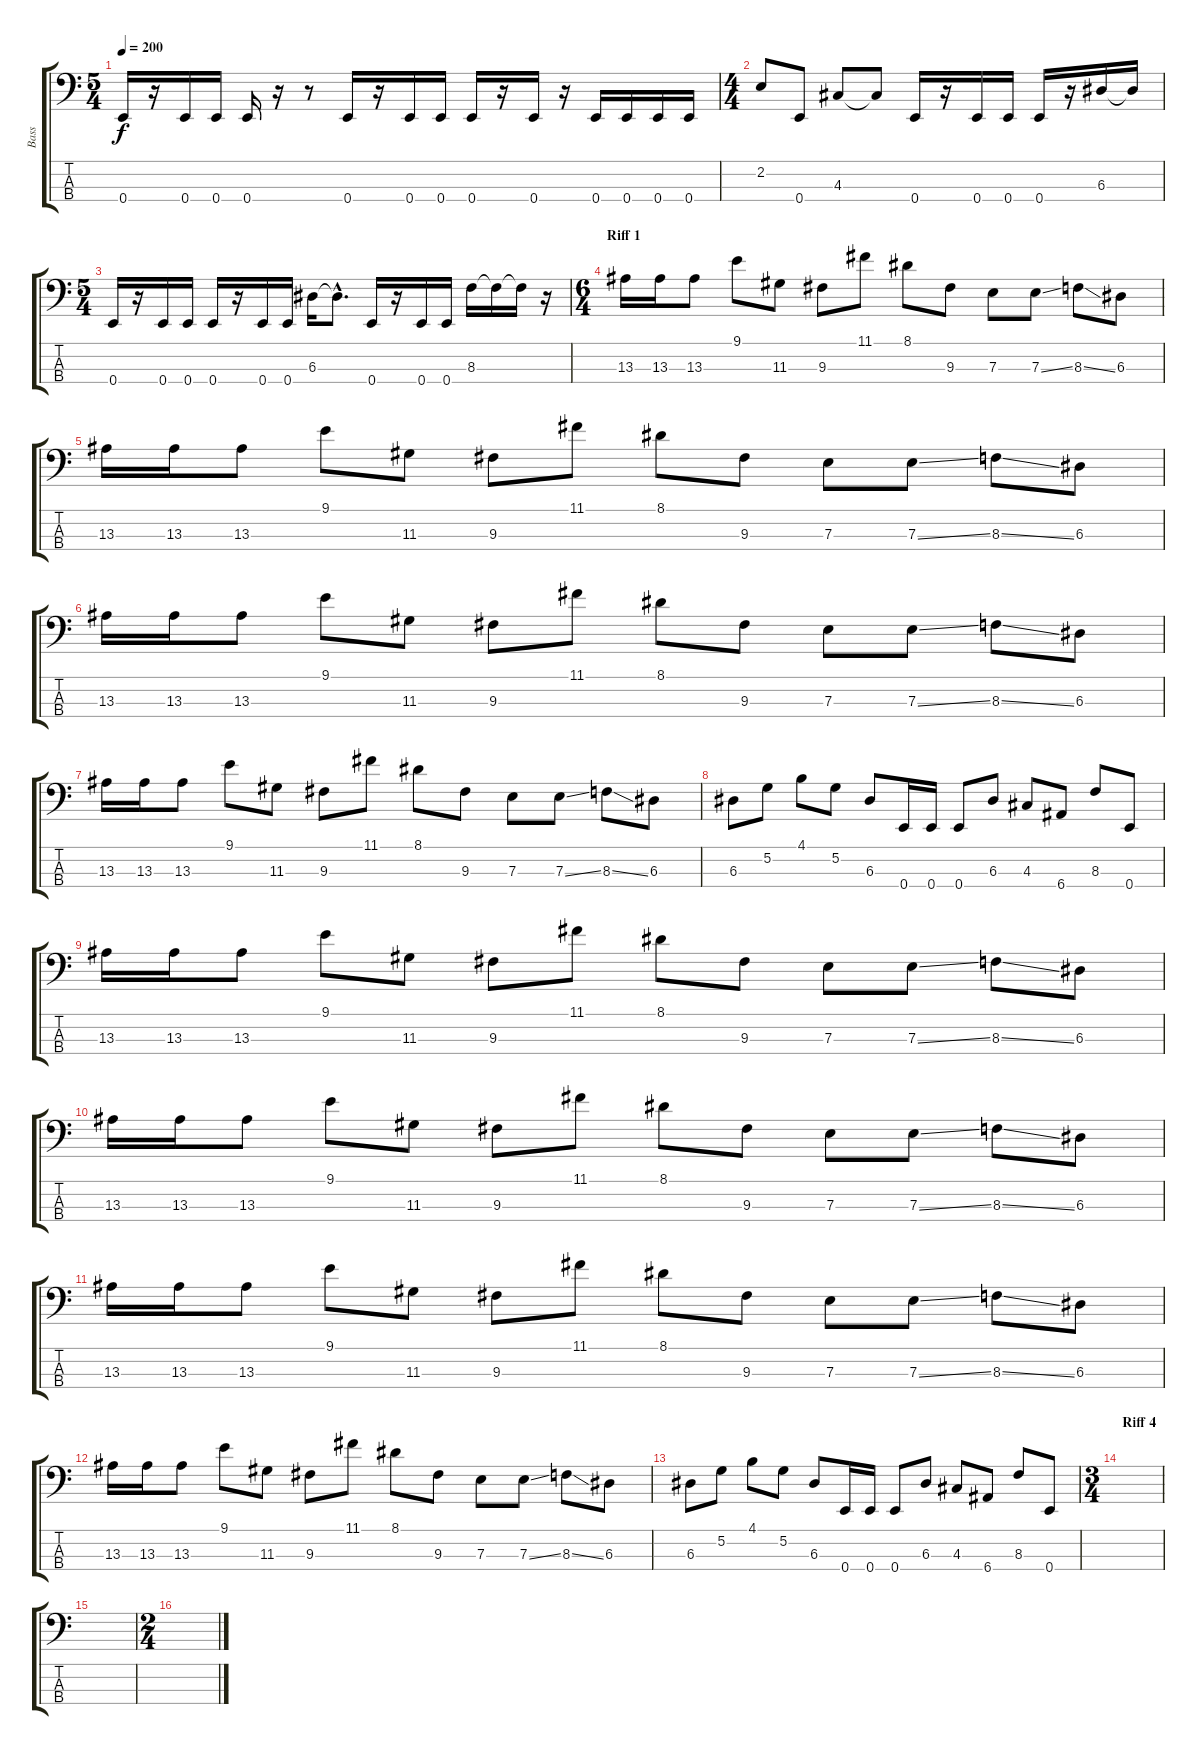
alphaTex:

\track ("Bass" "Bass") {instrument electricbassfinger}
\staff {score tabs}
\tuning (G2 D2 A1 E1) {hide}
\ts (5 4)
\tempo 200
\clef f4
\ks c
0.4.16{dy f} r.16 0.4.16 0.4.16 0.4.16 r.16 r.8 0.4.16 r.16 0.4.16 0.4.16 0.4.16 r.16 0.4.16 r.16 0.4.16 0.4.16 0.4.16 0.4.16 |
\ts (4 4)
2.2.8 0.4.8 4.3.8 4.3{t}.8 0.4.16 r.16 0.4.16 0.4.16 0.4.16 r.16 6.3.16 6.3{t}.16 |
\ts (5 4)
0.4.16 r.16 0.4.16 0.4.16 0.4.16 r.16 0.4.16 0.4.16 6.3.16 6.3{hac t}.8{d} 0.4.16 r.16 0.4.16 0.4.16 8.3.16 8.3{t}.16 8.3{t}.16 r.16 |
\ts (6 4)
\section ("" "Riff 1")
13.3.16 13.3.16 13.3.8 9.1.8 11.3.8 9.3.8 11.1.8 8.1.8 9.3.8 7.3.8 7.3{ss}.8 8.3{ss}.8 6.3.8 |
13.3.16 13.3.16 13.3.8 9.1.8 11.3.8 9.3.8 11.1.8 8.1.8 9.3.8 7.3.8 7.3{ss}.8 8.3{ss}.8 6.3.8 |
13.3.16 13.3.16 13.3.8 9.1.8 11.3.8 9.3.8 11.1.8 8.1.8 9.3.8 7.3.8 7.3{ss}.8 8.3{ss}.8 6.3.8 |
13.3.16 13.3.16 13.3.8 9.1.8 11.3.8 9.3.8 11.1.8 8.1.8 9.3.8 7.3.8 7.3{ss}.8 8.3{ss}.8 6.3.8 |
6.3.8 5.2.8 4.1.8 5.2.8 6.3.8 0.4.16 0.4.16 0.4.8 6.3.8 4.3.8 6.4.8 8.3.8 0.4.8 |
13.3.16 13.3.16 13.3.8 9.1.8 11.3.8 9.3.8 11.1.8 8.1.8 9.3.8 7.3.8 7.3{ss}.8 8.3{ss}.8 6.3.8 |
13.3.16 13.3.16 13.3.8 9.1.8 11.3.8 9.3.8 11.1.8 8.1.8 9.3.8 7.3.8 7.3{ss}.8 8.3{ss}.8 6.3.8 |
13.3.16 13.3.16 13.3.8 9.1.8 11.3.8 9.3.8 11.1.8 8.1.8 9.3.8 7.3.8 7.3{ss}.8 8.3{ss}.8 6.3.8 |
13.3.16 13.3.16 13.3.8 9.1.8 11.3.8 9.3.8 11.1.8 8.1.8 9.3.8 7.3.8 7.3{ss}.8 8.3{ss}.8 6.3.8 |
6.3.8 5.2.8 4.1.8 5.2.8 6.3.8 0.4.16 0.4.16 0.4.8 6.3.8 4.3.8 6.4.8 8.3.8 0.4.8 |
\ts (3 4)
\section ("" "Riff 4")
|
|
\ts (2 4)
